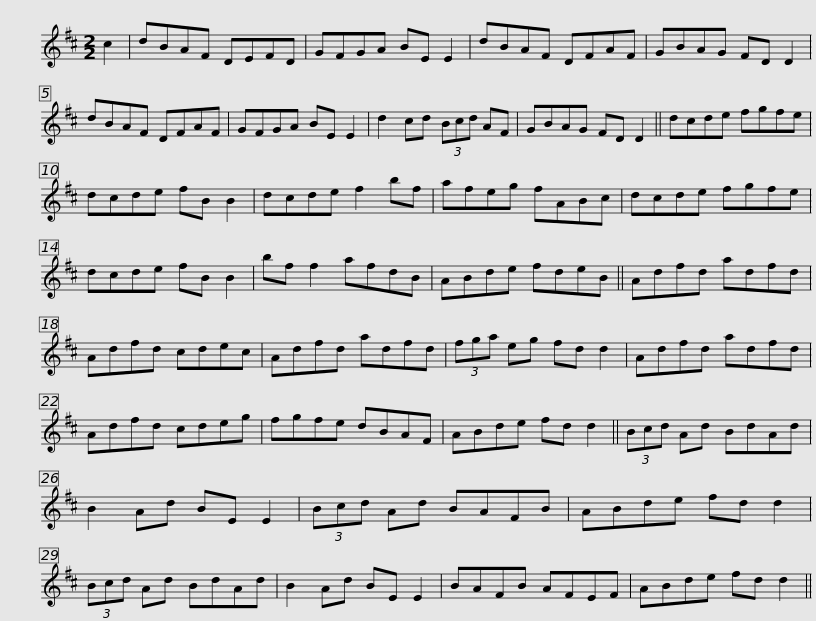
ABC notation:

X:1
L:1/8
M:2/2
I:linebreak $
K:D
V:1 treble
V:1
 c2 | dBAF DEFD | GFGA BE E2 | dBAF DFAF | GBAG FD D2 | %5
 dBAF DFAF |$ GFGA BE E2 | d2 cd (3Bcd AF | GBAG FD D2 || dcde fgfe | %10
 dcde fB B2 | dcde f2 bf |$ afeg fABc | dcde fgfe | dcde fB B2 | %15
 bf f2 afdB | ABde fdeB ||$ Adfd adfd | Adfd cdec | Adfd adfd | %20
 (3fga eg fd d2 | Adfd adfd |$ Adfd cdeg | fgfe dBAF | ABde fd d2 || %25
 (3Bcd Ad BdAd | B2 Ad BE E2 |$ (3Bcd Ad BAFB | ABde fd d2 | (3Bcd Ad BdAd | %30
 B2 Ad BE E2 | BAFB AFEF | ABde fd d2 || %33
